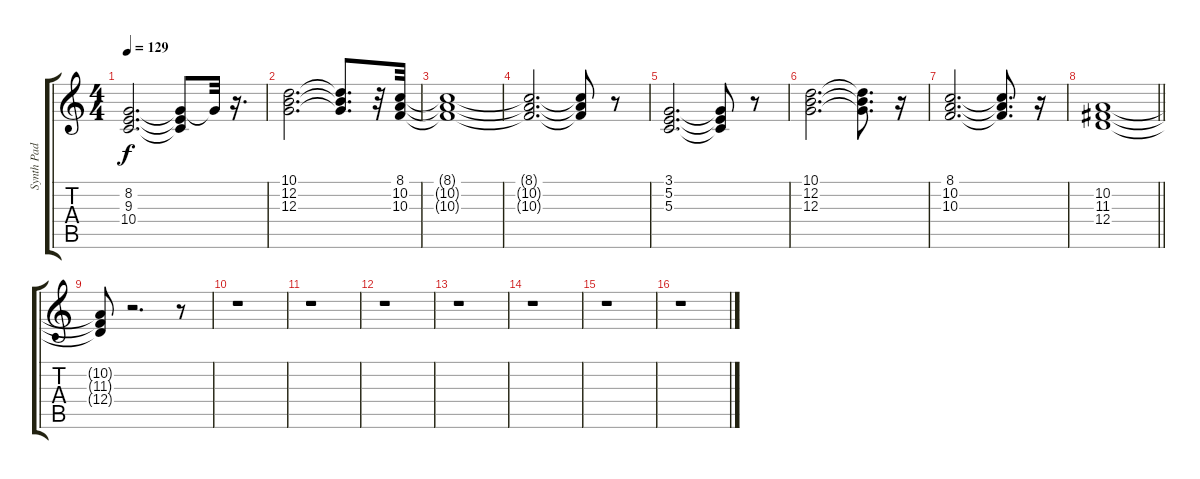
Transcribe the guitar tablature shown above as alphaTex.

\track ("Synth Pad" "Synth Pad") {instrument pad6metallic}
\staff {score tabs}
\tuning (E4 B3 G3 D3 A2 E2) {hide}
\ts (4 4)
\tempo 129
\clef g2
\ks c
(8.2 9.3 10.4).2{d dy f} (8.2{t} 9.3{t} 10.4{t}).8 8.2{t}.32 r.16{d} |
(10.1 12.2 12.3).2{d} (10.1{t} 12.2{t} 12.3{t}).8{d} r.32 (8.1 10.2 10.3).32 |
(8.1{t} 10.2{t} 10.3{t}).1 |
(8.1{t} 10.2{t} 10.3{t}).2{d} (8.1{t} 10.2{t} 10.3{t}).8 r.8 |
(3.1 5.2 5.3).2{d} (3.1{t} 5.2{t} 5.3{t}).8 r.8 |
(10.1 12.2 12.3).2{d} (10.1{t} 12.2{t} 12.3{t}).8{d} r.16 |
(8.1 10.2 10.3).2{d} (8.1{t} 10.2{t} 10.3{t}).8{d} r.16 |
\barLineRight lightlight
(10.2 11.3 12.4).1 |
(10.2{t} 11.3{t} 12.4{t}).8 r.2{d} r.8 |
r.1 |
r.1 |
r.1 |
r.1 |
r.1 |
r.1 |
r.1
